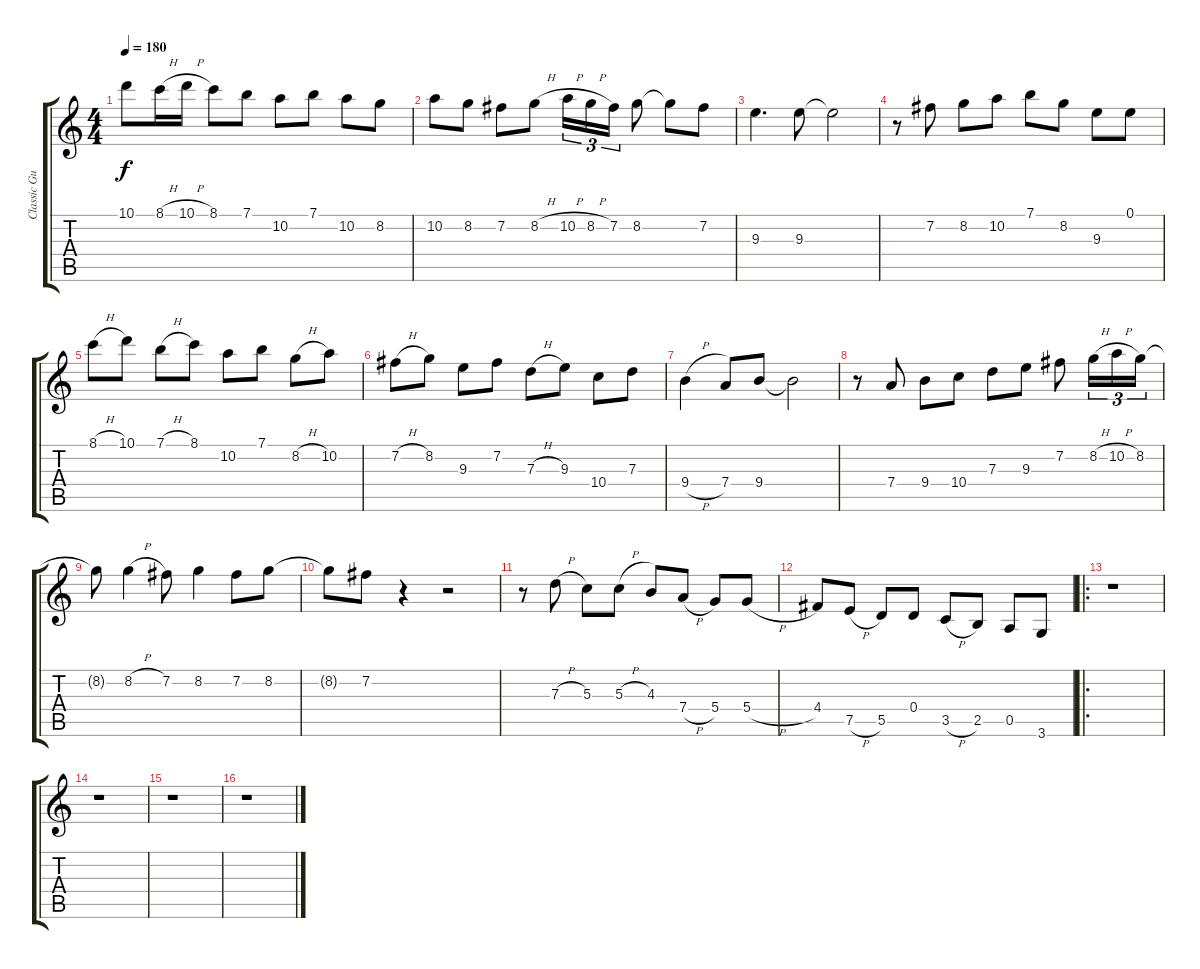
\track ("Classic Guitar" "Classic Gu") {instrument acousticguitarnylon}
\staff {score tabs}
\tuning (E4 B3 G3 D3 A2 E2) {hide}
\ts (4 4)
\tempo 180
\clef g2
\ks c
10.1{t}.8{dy f} 8.1{h}.16 10.1{h}.16 8.1.8 7.1.8 10.2.8 7.1.8 10.2.8 8.2.8 |
10.2.8 8.2.8 7.2.8 8.2{h}.8 10.2{h}.16{tu (3 2)} 8.2{h}.16{tu (3 2)} 7.2.16{tu (3 2)} 8.2.8 8.2{t}.8 7.2.8 |
9.3.4{d} 9.3.8 9.3{t}.2 |
r.8 7.2.8 8.2.8 10.2.8 7.1.8 8.2.8 9.3.8 0.1.8 |
8.1{h}.8 10.1.8 7.1{h}.8 8.1.8 10.2.8 7.1.8 8.2{h}.8 10.2.8 |
7.2{h}.8 8.2.8 9.3.8 7.2.8 7.3{h}.8 9.3.8 10.4.8 7.3.8 |
9.4{h}.4 7.4.8 9.4.8 9.4{t}.2 |
r.8 7.4.8 9.4.8 10.4.8 7.3.8 9.3.8 7.2.8 8.2{h}.16{tu (3 2)} 10.2{h}.16{tu (3 2)} 8.2.16{tu (3 2)} |
8.2{t}.8 8.2{h}.4 7.2.8 8.2.4 7.2.8 8.2.8 |
8.2{t}.8 7.2.8 r.4 r.2 |
r.8 7.3{h}.8 5.3.8 5.3{h}.8 4.3.8 7.4{h}.8 5.4.8 5.4{h}.8 |
4.4.8 7.5{h}.8 5.5.8 0.4.8 3.5{h}.8 2.5.8 0.5.8 3.6.8 |
\ro
r.1 |
r.1 |
r.1 |
r.1
